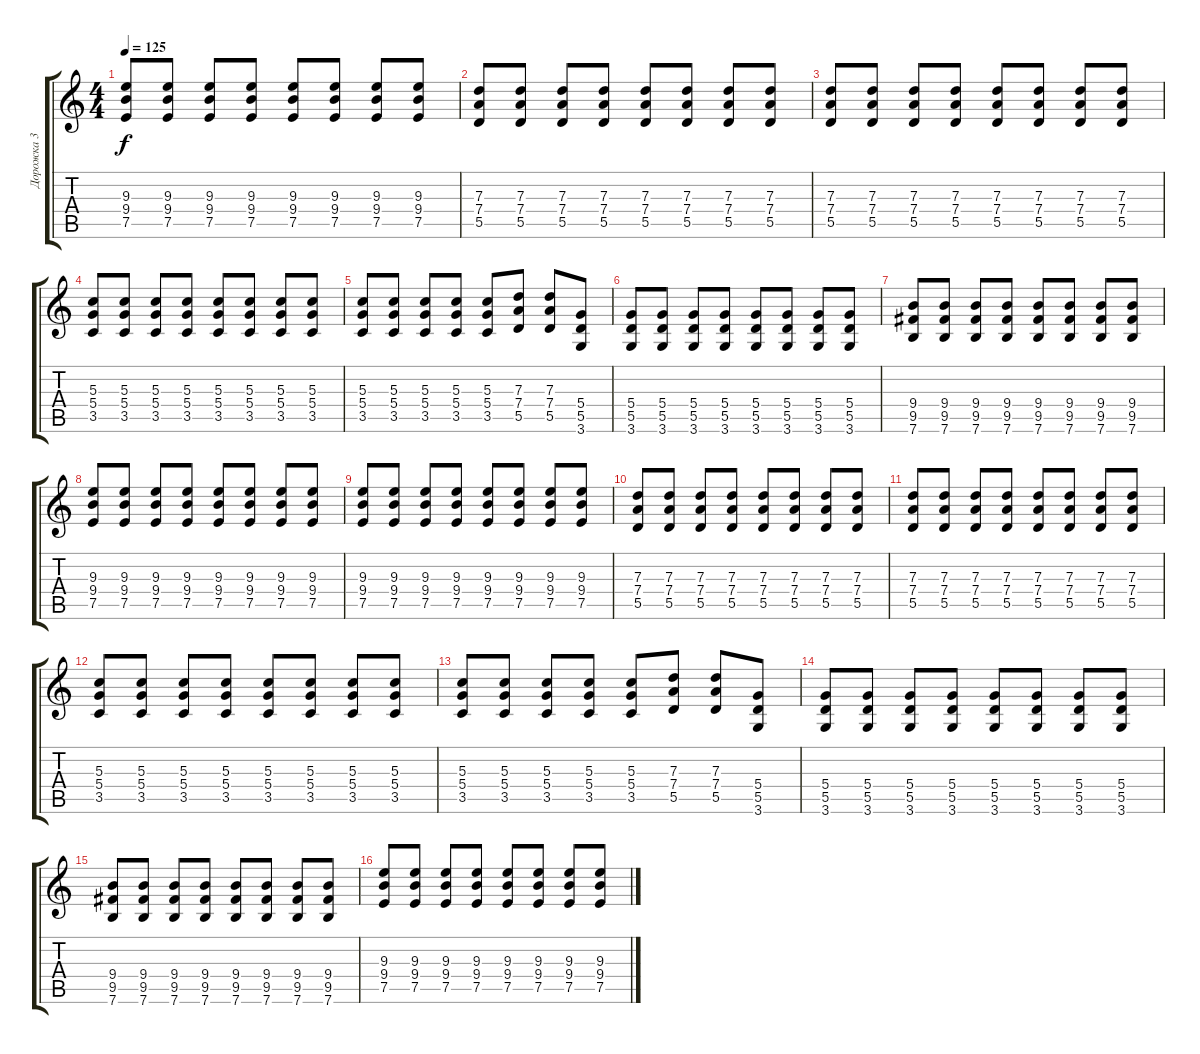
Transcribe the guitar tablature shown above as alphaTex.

\track ("Дорожка 3" "Дорожка 3") {instrument distortionguitar}
\staff {score tabs}
\tuning (E4 B3 G3 D3 A2 E2) {hide}
\ts (4 4)
\tempo 125
\clef g2
\ks c
(9.3 9.4 7.5).8{dy f} (9.3 9.4 7.5).8 (9.3 9.4 7.5).8 (9.3 9.4 7.5).8 (9.3 9.4 7.5).8 (9.3 9.4 7.5).8 (9.3 9.4 7.5).8 (9.3 9.4 7.5).8 |
(7.3 7.4 5.5).8 (7.3 7.4 5.5).8 (7.3 7.4 5.5).8 (7.3 7.4 5.5).8 (7.3 7.4 5.5).8 (7.3 7.4 5.5).8 (7.3 7.4 5.5).8 (7.3 7.4 5.5).8 |
(7.3 7.4 5.5).8 (7.3 7.4 5.5).8 (7.3 7.4 5.5).8 (7.3 7.4 5.5).8 (7.3 7.4 5.5).8 (7.3 7.4 5.5).8 (7.3 7.4 5.5).8 (7.3 7.4 5.5).8 |
(5.3 5.4 3.5).8 (5.3 5.4 3.5).8 (5.3 5.4 3.5).8 (5.3 5.4 3.5).8 (5.3 5.4 3.5).8 (5.3 5.4 3.5).8 (5.3 5.4 3.5).8 (5.3 5.4 3.5).8 |
(5.3 5.4 3.5).8 (5.3 5.4 3.5).8 (5.3 5.4 3.5).8 (5.3 5.4 3.5).8 (5.3 5.4 3.5).8 (7.3 7.4 5.5).8 (7.3 7.4 5.5).8 (5.4 5.5 3.6).8 |
(5.4 5.5 3.6).8 (5.4 5.5 3.6).8 (5.4 5.5 3.6).8 (5.4 5.5 3.6).8 (5.4 5.5 3.6).8 (5.4 5.5 3.6).8 (5.4 5.5 3.6).8 (5.4 5.5 3.6).8 |
(9.4 9.5 7.6).8 (9.4 9.5 7.6).8 (9.4 9.5 7.6).8 (9.4 9.5 7.6).8 (9.4 9.5 7.6).8 (9.4 9.5 7.6).8 (9.4 9.5 7.6).8 (9.4 9.5 7.6).8 |
(9.3 9.4 7.5).8 (9.3 9.4 7.5).8 (9.3 9.4 7.5).8 (9.3 9.4 7.5).8 (9.3 9.4 7.5).8 (9.3 9.4 7.5).8 (9.3 9.4 7.5).8 (9.3 9.4 7.5).8 |
(9.3 9.4 7.5).8 (9.3 9.4 7.5).8 (9.3 9.4 7.5).8 (9.3 9.4 7.5).8 (9.3 9.4 7.5).8 (9.3 9.4 7.5).8 (9.3 9.4 7.5).8 (9.3 9.4 7.5).8 |
(7.3 7.4 5.5).8 (7.3 7.4 5.5).8 (7.3 7.4 5.5).8 (7.3 7.4 5.5).8 (7.3 7.4 5.5).8 (7.3 7.4 5.5).8 (7.3 7.4 5.5).8 (7.3 7.4 5.5).8 |
(7.3 7.4 5.5).8 (7.3 7.4 5.5).8 (7.3 7.4 5.5).8 (7.3 7.4 5.5).8 (7.3 7.4 5.5).8 (7.3 7.4 5.5).8 (7.3 7.4 5.5).8 (7.3 7.4 5.5).8 |
(5.3 5.4 3.5).8 (5.3 5.4 3.5).8 (5.3 5.4 3.5).8 (5.3 5.4 3.5).8 (5.3 5.4 3.5).8 (5.3 5.4 3.5).8 (5.3 5.4 3.5).8 (5.3 5.4 3.5).8 |
(5.3 5.4 3.5).8 (5.3 5.4 3.5).8 (5.3 5.4 3.5).8 (5.3 5.4 3.5).8 (5.3 5.4 3.5).8 (7.3 7.4 5.5).8 (7.3 7.4 5.5).8 (5.4 5.5 3.6).8 |
(5.4 5.5 3.6).8 (5.4 5.5 3.6).8 (5.4 5.5 3.6).8 (5.4 5.5 3.6).8 (5.4 5.5 3.6).8 (5.4 5.5 3.6).8 (5.4 5.5 3.6).8 (5.4 5.5 3.6).8 |
(9.4 9.5 7.6).8 (9.4 9.5 7.6).8 (9.4 9.5 7.6).8 (9.4 9.5 7.6).8 (9.4 9.5 7.6).8 (9.4 9.5 7.6).8 (9.4 9.5 7.6).8 (9.4 9.5 7.6).8 |
(9.3 9.4 7.5).8 (9.3 9.4 7.5).8 (9.3 9.4 7.5).8 (9.3 9.4 7.5).8 (9.3 9.4 7.5).8 (9.3 9.4 7.5).8 (9.3 9.4 7.5).8 (9.3 9.4 7.5).8
